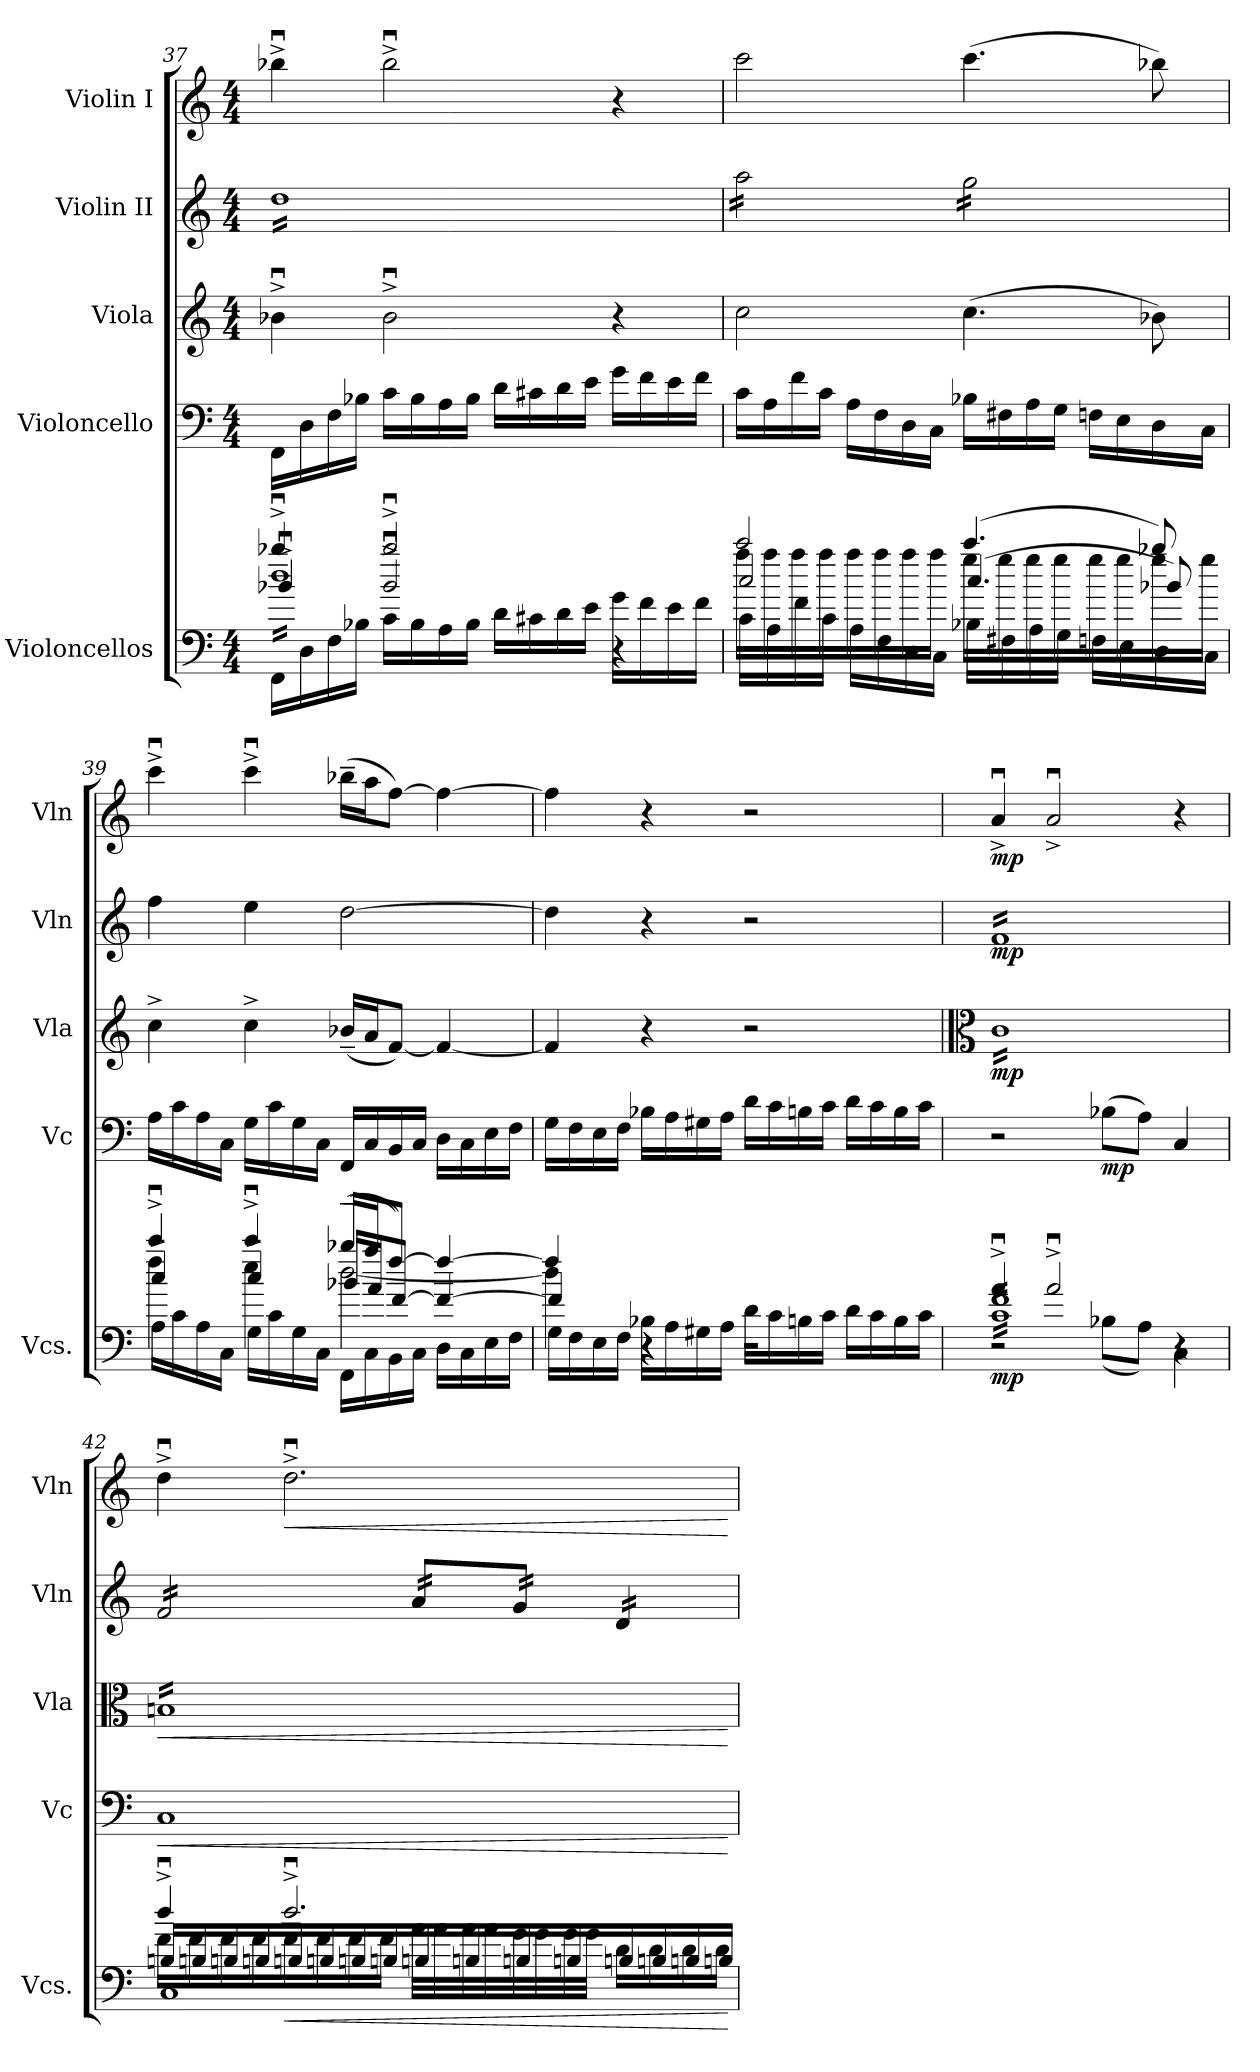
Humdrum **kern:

**kern	**dynam	**kern	**dynam	**kern	**dynam	**kern	**dynam	**kern	**dynam
*part5	*part5	*part4	*part4	*part3	*part3	*part2	*part2	*part1	*part1
*staff5	*staff5	*staff4	*staff4	*staff3	*staff3	*staff2	*staff2	*staff1	*staff1
*I"Violoncellos	*	*I"Violoncello	*	*I"Viola	*	*I"Violin II	*	*I"Violin I	*
*I'Vcs.	*	*I'Vc	*	*I'Vla	*	*I'Vln	*	*I'Vln	*
!!LO:LB:g=z
*clefF4	*	*clefF4	*	*clefG2	*	*clefG2	*	*clefG2	*
*k[]	*	*k[]	*	*k[]	*	*k[]	*	*k[]	*
*M4/4	*	*M4/4	*	*M4/4	*	*M4/4	*	*M4/4	*
=37	=37	=37	=37	=37	=37	=37	=37	=37	=37
*^	*	*	*	*	*	*	*	*	*
*	*^	*	*	*	*	*	*	*	*	*
*	*	*^	*	*	*	*	*	*	*	*	*
*tremolo	*	*	*	*	*	*	*	*	*	*	*	*
*	*	*	*	*	*	*	*	*	*tremolo	*	*	*
4bb-Xu^/	16ddLL	4b-Xu^/	16FF\LL	.	16FF\LL	.	4b-Xu^\	.	16ddLL	.	4bb-Xu^\	.
.	16dd	.	16D\	.	16D\	.	.	.	16dd	.	.	.
.	16dd	.	16F\	.	16F\	.	.	.	16dd	.	.	.
.	16dd	.	16B-X\JJ	.	16B-X\JJ	.	.	.	16dd	.	.	.
2bb-u^/	16dd	2b-u^/	16c\LL	.	16c\LL	.	2b-u^\	.	16dd	.	2bb-u^\	.
.	16dd	.	16B-\	.	16B-\	.	.	.	16dd	.	.	.
.	16dd	.	16A\	.	16A\	.	.	.	16dd	.	.	.
.	16dd	.	16B-\JJ	.	16B-\JJ	.	.	.	16dd	.	.	.
.	16dd	.	16d\LL	.	16d\LL	.	.	.	16dd	.	.	.
.	16dd	.	16c#X\	.	16c#X\	.	.	.	16dd	.	.	.
.	16dd	.	16d\	.	16d\	.	.	.	16dd	.	.	.
.	16dd	.	16e\JJ	.	16e\JJ	.	.	.	16dd	.	.	.
4r	16dd	4r	16g\LL	.	16g\LL	.	4r	.	16dd	.	4r	.
.	16dd	.	16f\	.	16f\	.	.	.	16dd	.	.	.
.	16dd	.	16e\	.	16e\	.	.	.	16dd	.	.	.
.	16ddJJ	.	16f\JJ	.	16f\JJ	.	.	.	16ddJJ	.	.	.
=38	=38	=38	=38	=38	=38	=38	=38	=38	=38	=38	=38	=38
2ccc/	16aa\LL	2cc/	16c\LL	.	16c\LL	.	2cc\	.	16aa\LL	.	2ccc\	.
.	16aa\	.	16A\	.	16A\	.	.	.	16aa\	.	.	.
.	16aa\	.	16f\	.	16f\	.	.	.	16aa\	.	.	.
.	16aa\	.	16c\JJ	.	16c\JJ	.	.	.	16aa\	.	.	.
.	16aa\	.	16A\LL	.	16A\LL	.	.	.	16aa\	.	.	.
.	16aa\	.	16F\	.	16F\	.	.	.	16aa\	.	.	.
.	16aa\	.	16D\	.	16D\	.	.	.	16aa\	.	.	.
.	16aa\JJ	.	16C\JJ	.	16C\JJ	.	.	.	16aa\JJ	.	.	.
(4.ccc/	16gg\LL	(4.cc/	16B-X\LL	.	16B-X\LL	.	(4.cc\	.	16gg\LL	.	(4.ccc\	.
.	16gg\	.	16F#X\	.	16F#X\	.	.	.	16gg\	.	.	.
.	16gg\	.	16A\	.	16A\	.	.	.	16gg\	.	.	.
.	16gg\	.	16G\JJ	.	16G\JJ	.	.	.	16gg\	.	.	.
.	16gg\	.	16Fn\LL	.	16Fn\LL	.	.	.	16gg\	.	.	.
.	16gg\	.	16E\	.	16E\	.	.	.	16gg\	.	.	.
8bb-X/)	16gg\	8b-X/)	16D\	.	16D\	.	8b-X\)	.	16gg\	.	8bb-X\)	.
.	16gg\JJ	.	16C\JJ	.	16C\JJ	.	.	.	16gg\JJ	.	.	.
*	*	*	*	*	*	*	*	*	*Xtremolo	*	*	*
*Xtremolo	*	*	*	*	*	*	*	*	*	*	*	*
!!LO:PB:g=z
=39	=39	=39	=39	=39	=39	=39	=39	=39	=39	=39	=39	=39
4cccu^/	4ff\	4cc^/	16A\LL	.	16A\LL	.	4cc^\	.	4ff\	.	4cccu^\	.
.	.	.	16c\	.	16c\	.	.	.	.	.	.	.
.	.	.	16A\	.	16A\	.	.	.	.	.	.	.
.	.	.	16C\JJ	.	16C\JJ	.	.	.	.	.	.	.
4cccu^/	4ee\	4cc^/	16G\LL	.	16G\LL	.	4cc^\	.	4ee\	.	4cccu^\	.
.	.	.	16c\	.	16c\	.	.	.	.	.	.	.
.	.	.	16G\	.	16G\	.	.	.	.	.	.	.
.	.	.	16C\JJ	.	16C\JJ	.	.	.	.	.	.	.
(16bb-X~/LL	[2dd\	(16b-X~/LL	16FF\LL	.	16FF/LL	.	(16b-X~/LL	.	[2dd\	.	(16bb-X~\LL	.
16aa/J	.	16a/J	16C\	.	16C/	.	16a/J	.	.	.	16aa\J	.
[8ff/J)	.	[8f/J)	16BB\	.	16BB/	.	[8f/J)	.	.	.	[8ff\J)	.
.	.	.	16C\JJ	.	16C/JJ	.	.	.	.	.	.	.
4ff/_	.	4f/_	16D\LL	.	16D\LL	.	4f/_	.	.	.	4ff\_	.
.	.	.	16C\	.	16C\	.	.	.	.	.	.	.
.	.	.	16E\	.	16E\	.	.	.	.	.	.	.
.	.	.	16F\JJ	.	16F\JJ	.	.	.	.	.	.	.
=40	=40	=40	=40	=40	=40	=40	=40	=40	=40	=40	=40	=40
4ff/]	4dd\]	4f/]	16G\LL	.	16G\LL	.	4f/]	.	4dd\]	.	4ff\]	.
.	.	.	16F\	.	16F\	.	.	.	.	.	.	.
.	.	.	16E\	.	16E\	.	.	.	.	.	.	.
.	.	.	16F\JJ	.	16F\JJ	.	.	.	.	.	.	.
4r	4r	4r	16B-X\LL	.	16B-X\LL	.	4r	.	4r	.	4r	.
.	.	.	16A\	.	16A\	.	.	.	.	.	.	.
.	.	.	16G#X\	.	16G#X\	.	.	.	.	.	.	.
.	.	.	16A\JJ	.	16A\JJ	.	.	.	.	.	.	.
2r	2r	2r	16d\LL	.	16d\LL	.	2r	.	2r	.	2r	.
.	.	.	16c\	.	16c\	.	.	.	.	.	.	.
.	.	.	16Bn\	.	16Bn\	.	.	.	.	.	.	.
.	.	.	16c\JJ	.	16c\JJ	.	.	.	.	.	.	.
.	.	.	16d\LL	.	16d\LL	.	.	.	.	.	.	.
.	.	.	16c\	.	16c\	.	.	.	.	.	.	.
.	.	.	16B\	.	16B\	.	.	.	.	.	.	.
.	.	.	16c\JJ	.	16c\JJ	.	.	.	.	.	.	.
=41	=41	=41	=41	=41	=41	=41	=41	=41	=41	=41	=41	=41
*	*	*	*	*	*	*	*clefC3	*	*	*	*	*
!	!	!	!	!LO:DY:b	!	!	!	!LO:DY:b	!	!LO:DY:b	!	!LO:DY:b
*tremolo	*	*	*	*	*	*	*	*	*	*	*	*
*	*	*	*	*	*	*	*tremolo	*	*	*	*	*
*	*	*	*	*	*	*	*	*	*tremolo	*	*	*
4au^/	16fLL	16cLL	2r	mp	2r	.	16cLL	mp	16fLL	mp	4au^/	mp
.	16f	16c	.	.	.	.	16c	.	16f	.	.	.
.	16f	16c	.	.	.	.	16c	.	16f	.	.	.
.	16f	16c	.	.	.	.	16c	.	16f	.	.	.
2au^/	16f	16c	.	.	.	.	16c	.	16f	.	2au^/	.
.	16f	16c	.	.	.	.	16c	.	16f	.	.	.
.	16f	16c	.	.	.	.	16c	.	16f	.	.	.
.	16f	16c	.	.	.	.	16c	.	16f	.	.	.
!	!	!	!	!	!	!LO:DY:b	!	!	!	!	!	!
.	16f	16c	(8B-X\L	.	(8B-X\L	mp	16c	.	16f	.	.	.
.	16f	16c	.	.	.	.	16c	.	16f	.	.	.
.	16f	16c	8A\J)	.	8A\J)	.	16c	.	16f	.	.	.
.	16f	16c	.	.	.	.	16c	.	16f	.	.	.
4r	16f	16c	4C\	.	4C/	.	16c	.	16f	.	4r	.
.	16f	16c	.	.	.	.	16c	.	16f	.	.	.
.	16f	16c	.	.	.	.	16c	.	16f	.	.	.
.	16fJJ	16cJJ	.	.	.	.	16cJJ	.	16fJJ	.	.	.
!!LO:LB:g=z
=42	=42	=42	=42	=42	=42	=42	=42	=42	=42	=42	=42	=42
!	!	!	!	!	!	!LO:HP:b	!	!LO:HP:b	!	!	!	!
4ddu^/	16f\LL	16BnLL	1C	.	1C	<	16BnLL	<	16f/LL	.	4ddu^\	.
.	16f\	16Bn	.	.	.	.	16Bn	.	16f/	.	.	.
.	16f\	16Bn	.	.	.	.	16Bn	.	16f/	.	.	.
.	16f\	16Bn	.	.	.	.	16Bn	.	16f/	.	.	.
!	!	!	!	!LO:HP:b	!	!	!	!	!	!	!	!LO:HP:b
2.ddu^/	16f\	16Bn	.	<	.	.	16Bn	.	16f/	.	2.ddu^\	<
.	16f\	16Bn	.	.	.	.	16Bn	.	16f/	.	.	.
.	16f\	16Bn	.	.	.	.	16Bn	.	16f/	.	.	.
.	16f\JJ	16Bn	.	.	.	.	16Bn	.	16f/JJ	.	.	.
.	32a\LLL	16Bn	.	.	.	.	16Bn	.	32a/LLL	.	.	.
.	32a\	.	.	.	.	.	.	.	32a/	.	.	.
.	32a\	16Bn	.	.	.	.	16Bn	.	32a/	.	.	.
.	32a\	.	.	.	.	.	.	.	32a/	.	.	.
.	32g\	16Bn	.	.	.	.	16Bn	.	32g/	.	.	.
.	32g\	.	.	.	.	.	.	.	32g/	.	.	.
.	32g\	16Bn	.	.	.	.	16Bn	.	32g/	.	.	.
.	32g\JJJ	.	.	.	.	.	.	.	32g/JJJ	.	.	.
.	16d\LL	16Bn	.	.	.	.	16Bn	.	16d/LL	.	.	.
.	16d\	16Bn	.	.	.	.	16Bn	.	16d/	.	.	.
.	16d\	16Bn	.	.	.	.	16Bn	.	16d/	.	.	.
.	16d\JJ	16BnJJ	.	.	.	.	16BnJJ	.	16d/JJ	.	.	.
*	*	*	*	*	*	*	*	*	*Xtremolo	*	*	*
*	*	*	*	*	*	*	*Xtremolo	*	*	*	*	*
*Xtremolo	*	*	*	*	*	*	*	*	*	*	*	*
*v	*v	*v	*v	*	*	*	*	*	*	*	*	*
.	[	.	[	.	[	.	.	.	[
=	=	=	=	=	=	=	=	=	=
*-	*-	*-	*-	*-	*-	*-	*-	*-	*-
